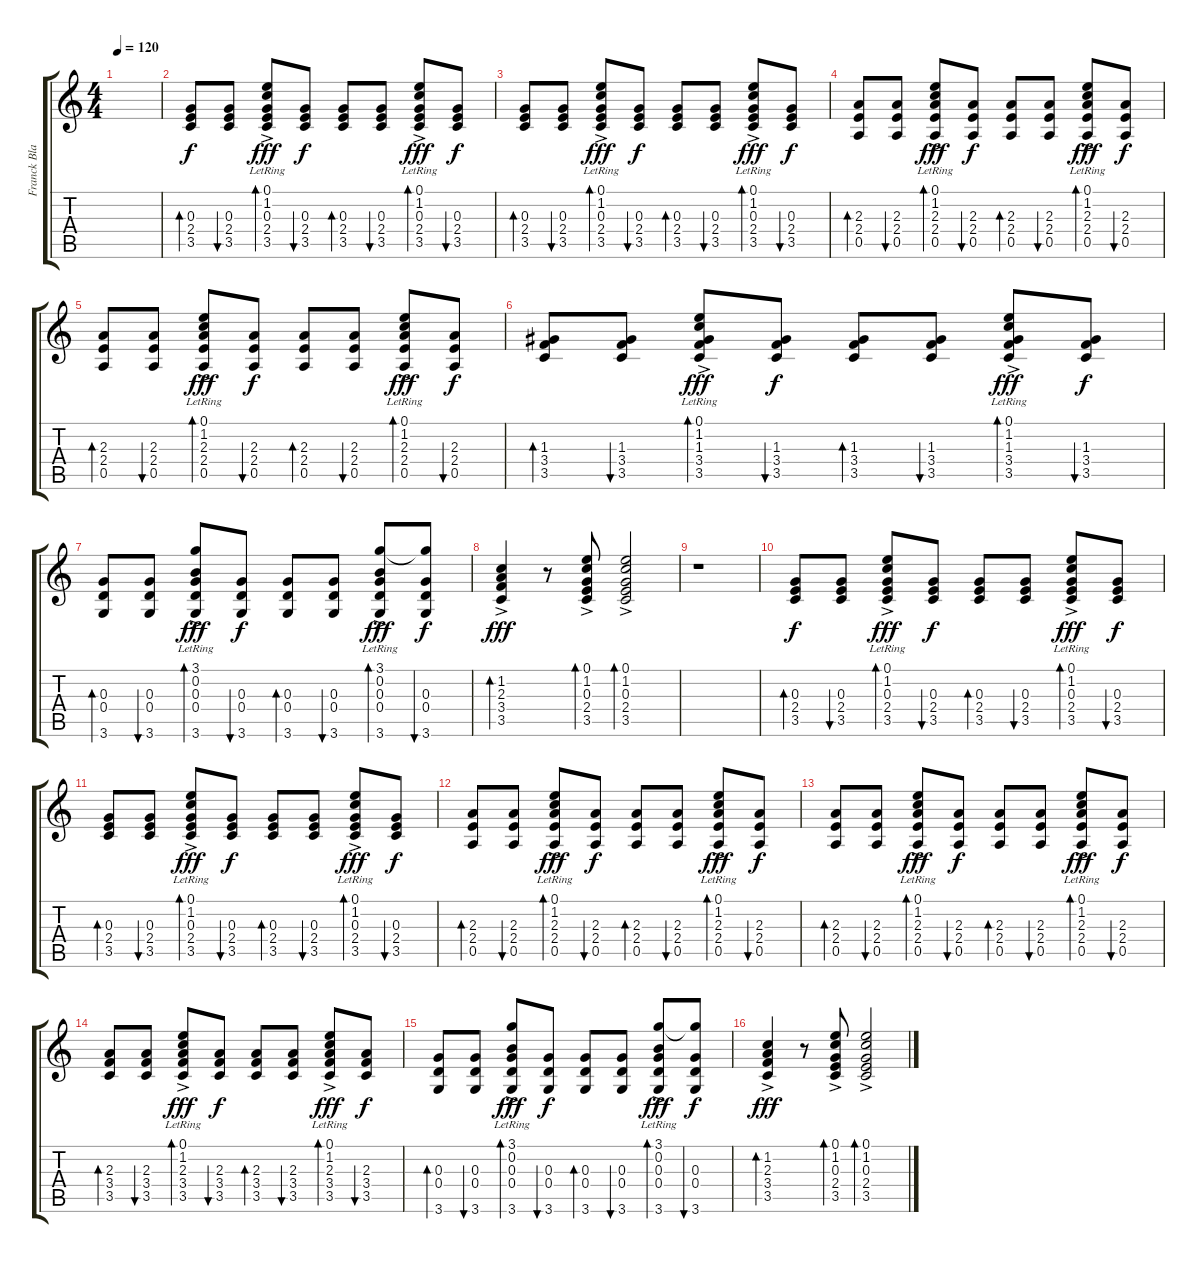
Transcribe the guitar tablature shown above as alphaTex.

\track ("Franck Black" "Franck Bla") {instrument acousticguitarsteel}
\staff {score tabs}
\tuning (E4 B3 G3 D3 A2 E2) {hide}
\ts (4 4)
\tempo 120
\clef g2
\ks c
|
(0.3 2.4 3.5).8{bd 30} (0.3 2.4 3.5).8{bu 30} (0.1{lr} 1.2{lr} 0.3{ac} 2.4 3.5).8{bd 30 dy fff} (0.3 2.4 3.5).8{bu 30 dy f} (0.3 2.4 3.5).8{bd 30} (0.3 2.4 3.5).8{bu 30} (0.1{lr} 1.2{lr} 0.3{ac} 2.4 3.5).8{bd 30 dy fff} (0.3 2.4 3.5).8{bu 30 dy f} |
(0.3 2.4 3.5).8{bd 30} (0.3 2.4 3.5).8{bu 30} (0.1{lr} 1.2{lr} 0.3{ac} 2.4 3.5).8{bd 30 dy fff} (0.3 2.4 3.5).8{bu 30 dy f} (0.3 2.4 3.5).8{bd 30} (0.3 2.4 3.5).8{bu 30} (0.1{lr} 1.2{lr} 0.3{ac} 2.4 3.5).8{bd 30 dy fff} (0.3 2.4 3.5).8{bu 30 dy f} |
(2.3 2.4 0.5).8{bd 30} (2.3 2.4 0.5).8{bu 30} (0.1{lr} 1.2{lr} 2.3{ac} 2.4 0.5).8{bd 30 dy fff} (2.3 2.4 0.5).8{bu 30 dy f} (2.3 2.4 0.5).8{bd 30} (2.3 2.4 0.5).8{bu 30} (0.1{lr} 1.2{lr} 2.3{ac} 2.4 0.5).8{bd 30 dy fff} (2.3 2.4 0.5).8{bu 30 dy f} |
(2.3 2.4 0.5).8{bd 30} (2.3 2.4 0.5).8{bu 30} (0.1{lr} 1.2{lr} 2.3{ac} 2.4 0.5).8{bd 30 dy fff} (2.3 2.4 0.5).8{bu 30 dy f} (2.3 2.4 0.5).8{bd 30} (2.3 2.4 0.5).8{bu 30} (0.1{lr} 1.2{lr} 2.3{ac} 2.4 0.5).8{bd 30 dy fff} (2.3 2.4 0.5).8{bu 30 dy f} |
(1.3 3.4 3.5).8{bd 30} (1.3 3.4 3.5).8{bu 30} (0.1{lr} 1.2{lr} 1.3{ac} 3.4 3.5).8{bd 30 dy fff} (1.3 3.4 3.5).8{bu 30 dy f} (1.3 3.4 3.5).8{bd 30} (1.3 3.4 3.5).8{bu 30} (0.1{lr} 1.2{lr} 1.3{ac} 3.4 3.5).8{bd 30 dy fff} (1.3 3.4 3.5).8{bu 30 dy f} |
(0.3 0.4 3.6).8{bd 30} (0.3 0.4 3.6).8{bu 30} (3.1{lr} 0.2{lr} 0.3{ac} 0.4 3.6).8{bd 30 dy fff} (0.3 0.4 3.6).8{bu 30 dy f} (0.3 0.4 3.6).8{bd 30} (0.3 0.4 3.6).8{bu 30} (3.1 0.2{lr} 0.3{ac} 0.4 3.6).8{bd 30 dy fff} (3.1{t} 0.3 0.4 3.6).8{bu 30 dy f} |
(1.2 2.3{ac} 3.4 3.5).4{bd 30 dy fff} r.8 (0.1 1.2 0.3{ac} 2.4 3.5).8{bd 30} (0.1 1.2 0.3{ac} 2.4 3.5).2{bd 30} |
\section ("" "")
r.1 |
(0.3 2.4 3.5).8{bd 30 dy f} (0.3 2.4 3.5).8{bu 30} (0.1{lr} 1.2{lr} 0.3{ac} 2.4 3.5).8{bd 30 dy fff} (0.3 2.4 3.5).8{bu 30 dy f} (0.3 2.4 3.5).8{bd 30} (0.3 2.4 3.5).8{bu 30} (0.1{lr} 1.2{lr} 0.3{ac} 2.4 3.5).8{bd 30 dy fff} (0.3 2.4 3.5).8{bu 30 dy f} |
(0.3 2.4 3.5).8{bd 30} (0.3 2.4 3.5).8{bu 30} (0.1{lr} 1.2{lr} 0.3{ac} 2.4 3.5).8{bd 30 dy fff} (0.3 2.4 3.5).8{bu 30 dy f} (0.3 2.4 3.5).8{bd 30} (0.3 2.4 3.5).8{bu 30} (0.1{lr} 1.2{lr} 0.3{ac} 2.4 3.5).8{bd 30 dy fff} (0.3 2.4 3.5).8{bu 30 dy f} |
(2.3 2.4 0.5).8{bd 30} (2.3 2.4 0.5).8{bu 30} (0.1{lr} 1.2{lr} 2.3{ac} 2.4 0.5).8{bd 30 dy fff} (2.3 2.4 0.5).8{bu 30 dy f} (2.3 2.4 0.5).8{bd 30} (2.3 2.4 0.5).8{bu 30} (0.1{lr} 1.2{lr} 2.3{ac} 2.4 0.5).8{bd 30 dy fff} (2.3 2.4 0.5).8{bu 30 dy f} |
(2.3 2.4 0.5).8{bd 30} (2.3 2.4 0.5).8{bu 30} (0.1{lr} 1.2{lr} 2.3{ac} 2.4 0.5).8{bd 30 dy fff} (2.3 2.4 0.5).8{bu 30 dy f} (2.3 2.4 0.5).8{bd 30} (2.3 2.4 0.5).8{bu 30} (0.1{lr} 1.2{lr} 2.3{ac} 2.4 0.5).8{bd 30 dy fff} (2.3 2.4 0.5).8{bu 30 dy f} |
(2.3 3.4 3.5).8{bd 30} (2.3 3.4 3.5).8{bu 30} (0.1{lr} 1.2{lr} 2.3{ac} 3.4 3.5).8{bd 30 dy fff} (2.3 3.4 3.5).8{bu 30 dy f} (2.3 3.4 3.5).8{bd 30} (2.3 3.4 3.5).8{bu 30} (0.1{lr} 1.2{lr} 2.3{ac} 3.4 3.5).8{bd 30 dy fff} (2.3 3.4 3.5).8{bu 30 dy f} |
(0.3 0.4 3.6).8{bd 30} (0.3 0.4 3.6).8{bu 30} (3.1{lr} 0.2{lr} 0.3{ac} 0.4 3.6).8{bd 30 dy fff} (0.3 0.4 3.6).8{bu 30 dy f} (0.3 0.4 3.6).8{bd 30} (0.3 0.4 3.6).8{bu 30} (3.1 0.2{lr} 0.3{ac} 0.4 3.6).8{bd 30 dy fff} (3.1{t} 0.3 0.4 3.6).8{bu 30 dy f} |
(1.2 2.3{ac} 3.4 3.5).4{bd 30 dy fff} r.8 (0.1 1.2 0.3{ac} 2.4 3.5).8{bd 30} (0.1 1.2 0.3{ac} 2.4 3.5).2{bd 30}
